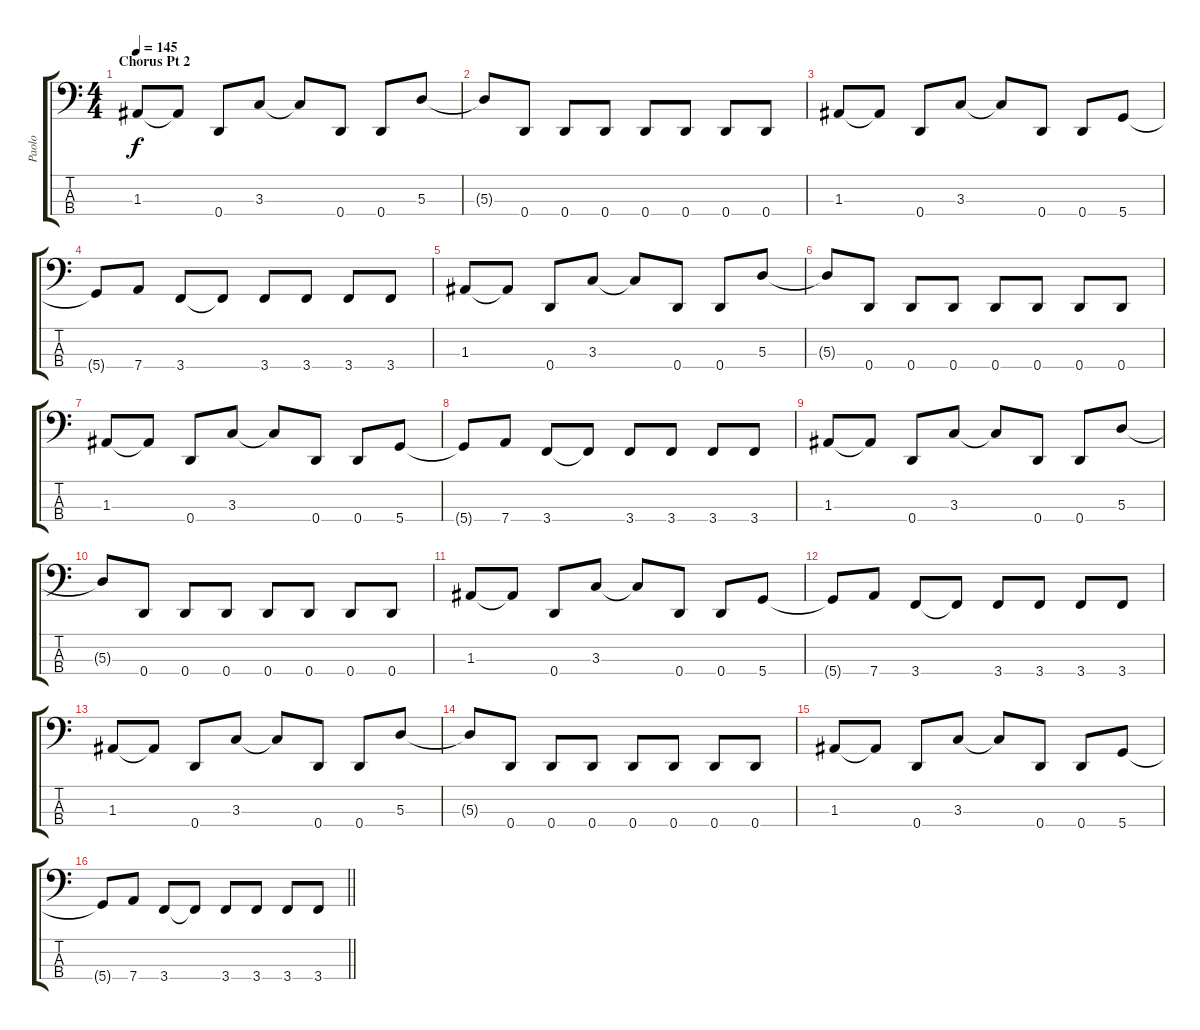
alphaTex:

\track ("Paolo" "Paolo") {instrument electricbasspick}
\staff {score tabs}
\tuning (G2 D2 A1 D1) {hide}
\ts (4 4)
\section ("" "Chorus Pt 2")
\tempo 145
\clef f4
\ks c
1.3.8{dy f} 1.3{t}.8 0.4.8 3.3.8 3.3{t}.8 0.4.8 0.4.8 5.3.8 |
5.3{t}.8 0.4.8 0.4.8 0.4.8 0.4.8 0.4.8 0.4.8 0.4.8 |
1.3.8 1.3{t}.8 0.4.8 3.3.8 3.3{t}.8 0.4.8 0.4.8 5.4.8 |
5.4{t}.8 7.4.8 3.4.8 3.4{t}.8 3.4.8 3.4.8 3.4.8 3.4.8 |
1.3.8 1.3{t}.8 0.4.8 3.3.8 3.3{t}.8 0.4.8 0.4.8 5.3.8 |
5.3{t}.8 0.4.8 0.4.8 0.4.8 0.4.8 0.4.8 0.4.8 0.4.8 |
1.3.8 1.3{t}.8 0.4.8 3.3.8 3.3{t}.8 0.4.8 0.4.8 5.4.8 |
5.4{t}.8 7.4.8 3.4.8 3.4{t}.8 3.4.8 3.4.8 3.4.8 3.4.8 |
1.3.8 1.3{t}.8 0.4.8 3.3.8 3.3{t}.8 0.4.8 0.4.8 5.3.8 |
5.3{t}.8 0.4.8 0.4.8 0.4.8 0.4.8 0.4.8 0.4.8 0.4.8 |
1.3.8 1.3{t}.8 0.4.8 3.3.8 3.3{t}.8 0.4.8 0.4.8 5.4.8 |
5.4{t}.8 7.4.8 3.4.8 3.4{t}.8 3.4.8 3.4.8 3.4.8 3.4.8 |
1.3.8 1.3{t}.8 0.4.8 3.3.8 3.3{t}.8 0.4.8 0.4.8 5.3.8 |
5.3{t}.8 0.4.8 0.4.8 0.4.8 0.4.8 0.4.8 0.4.8 0.4.8 |
1.3.8 1.3{t}.8 0.4.8 3.3.8 3.3{t}.8 0.4.8 0.4.8 5.4.8 |
\barLineRight lightlight
5.4{t}.8 7.4.8 3.4.8 3.4{t}.8 3.4.8 3.4.8 3.4.8 3.4.8
